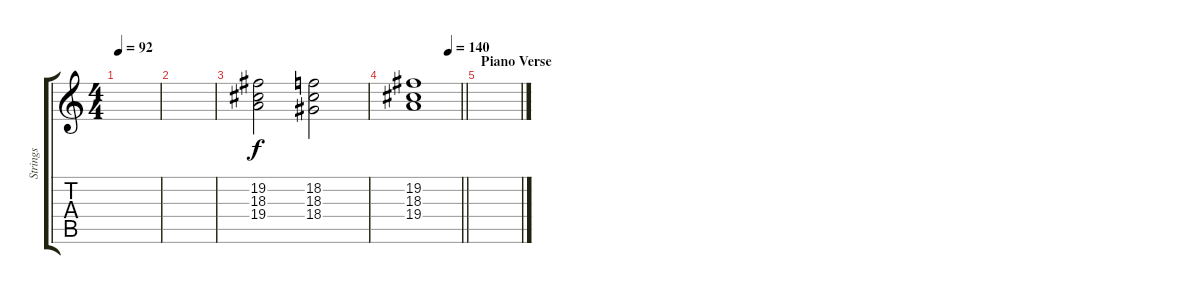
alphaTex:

\track ("Strings" "Strings") {instrument stringensemble1}
\staff {score tabs}
\tuning (E4 B3 G3 D3 A2 E2) {hide}
\ts (4 4)
\tempo 92
\clef g2
\ks c
|
|
(19.2 18.3 19.4).2{dy f} (18.2 18.3 18.4).2 |
\tempo (140 0.75)
\barLineRight lightlight
(19.2 18.3 19.4).1 |
\section ("" "Piano Verse")
